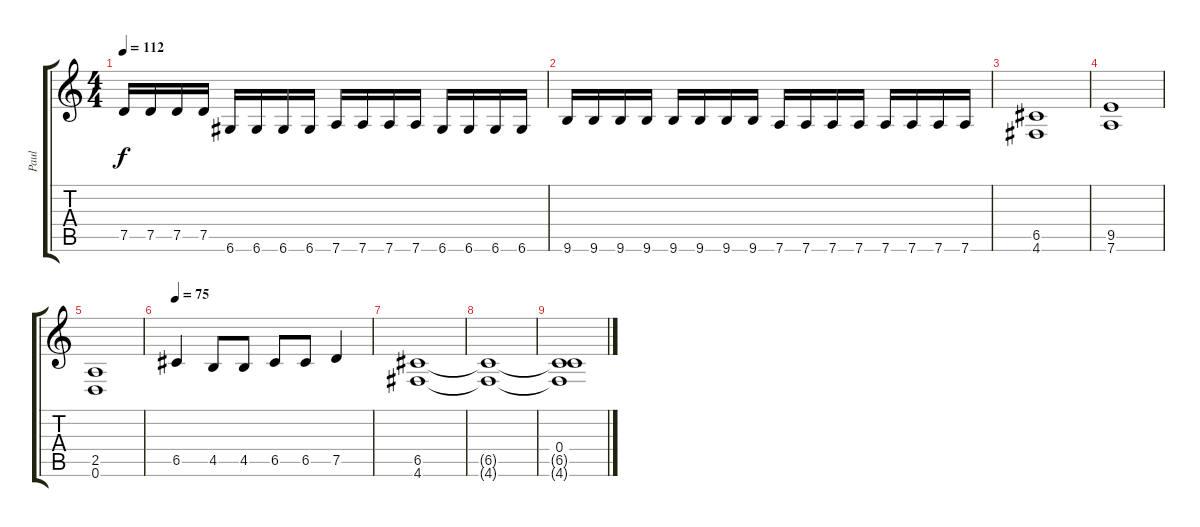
\track ("Paul" "Paul") {instrument overdrivenguitar}
\staff {score tabs}
\tuning (D4 A3 F3 C3 G2 D2) {hide}
\ts (4 4)
\tempo 112
\clef g2
\ks c
7.5.16{dy f} 7.5.16 7.5.16 7.5.16 6.6.16 6.6.16 6.6.16 6.6.16 7.6.16 7.6.16 7.6.16 7.6.16 6.6.16 6.6.16 6.6.16 6.6.16 |
9.6.16 9.6.16 9.6.16 9.6.16 9.6.16 9.6.16 9.6.16 9.6.16 7.6.16 7.6.16 7.6.16 7.6.16 7.6.16 7.6.16 7.6.16 7.6.16 |
(6.5 4.6).1 |
(9.5 7.6).1 |
(2.5 0.6).1 |
\tempo 75
6.5.4 4.5.8 4.5.8 6.5.8 6.5.8 7.5.4 |
(6.5 4.6).1 |
(6.5{t} 4.6{t}).1 |
(0.4 6.5{t} 4.6{t}).1
